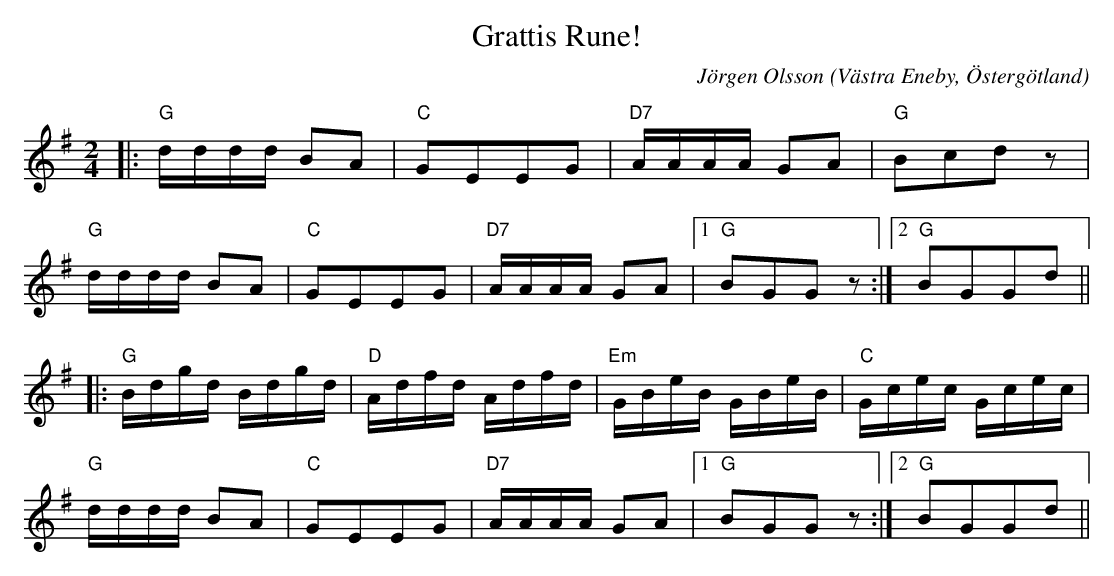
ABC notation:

X:1
T:Grattis Rune!
C:Jörgen Olsson
O:Västra Eneby, Östergötland
Q:115
M:2/4
L:1/8
K:G
|:"G"d/2d/2d/2d/2 BA|"C"GEEG|"D7"A/2A/2A/2A/2 GA|"G"Bcd z|
"G"d/2d/2d/2d/2 BA|"C"GEEG|"D7"A/2A/2A/2A/2 GA|1"G"BGG z :|2"G"BGGd ||
|:"G"B/2d/2g/2d/2 B/2d/2g/2d/2|"D"A/2d/2f/2d/2 A/2d/2f/2d/2|"Em"G/2B/2e/2B/2 G/2B/2e/2B/2|"C"G/2c/2e/2c/2 G/2c/2e/2c/2|
"G"d/2d/2d/2d/2 BA|"C"GEEG|"D7"A/2A/2A/2A/2 GA|1"G"BGG z :|2"G"BGGd ||
